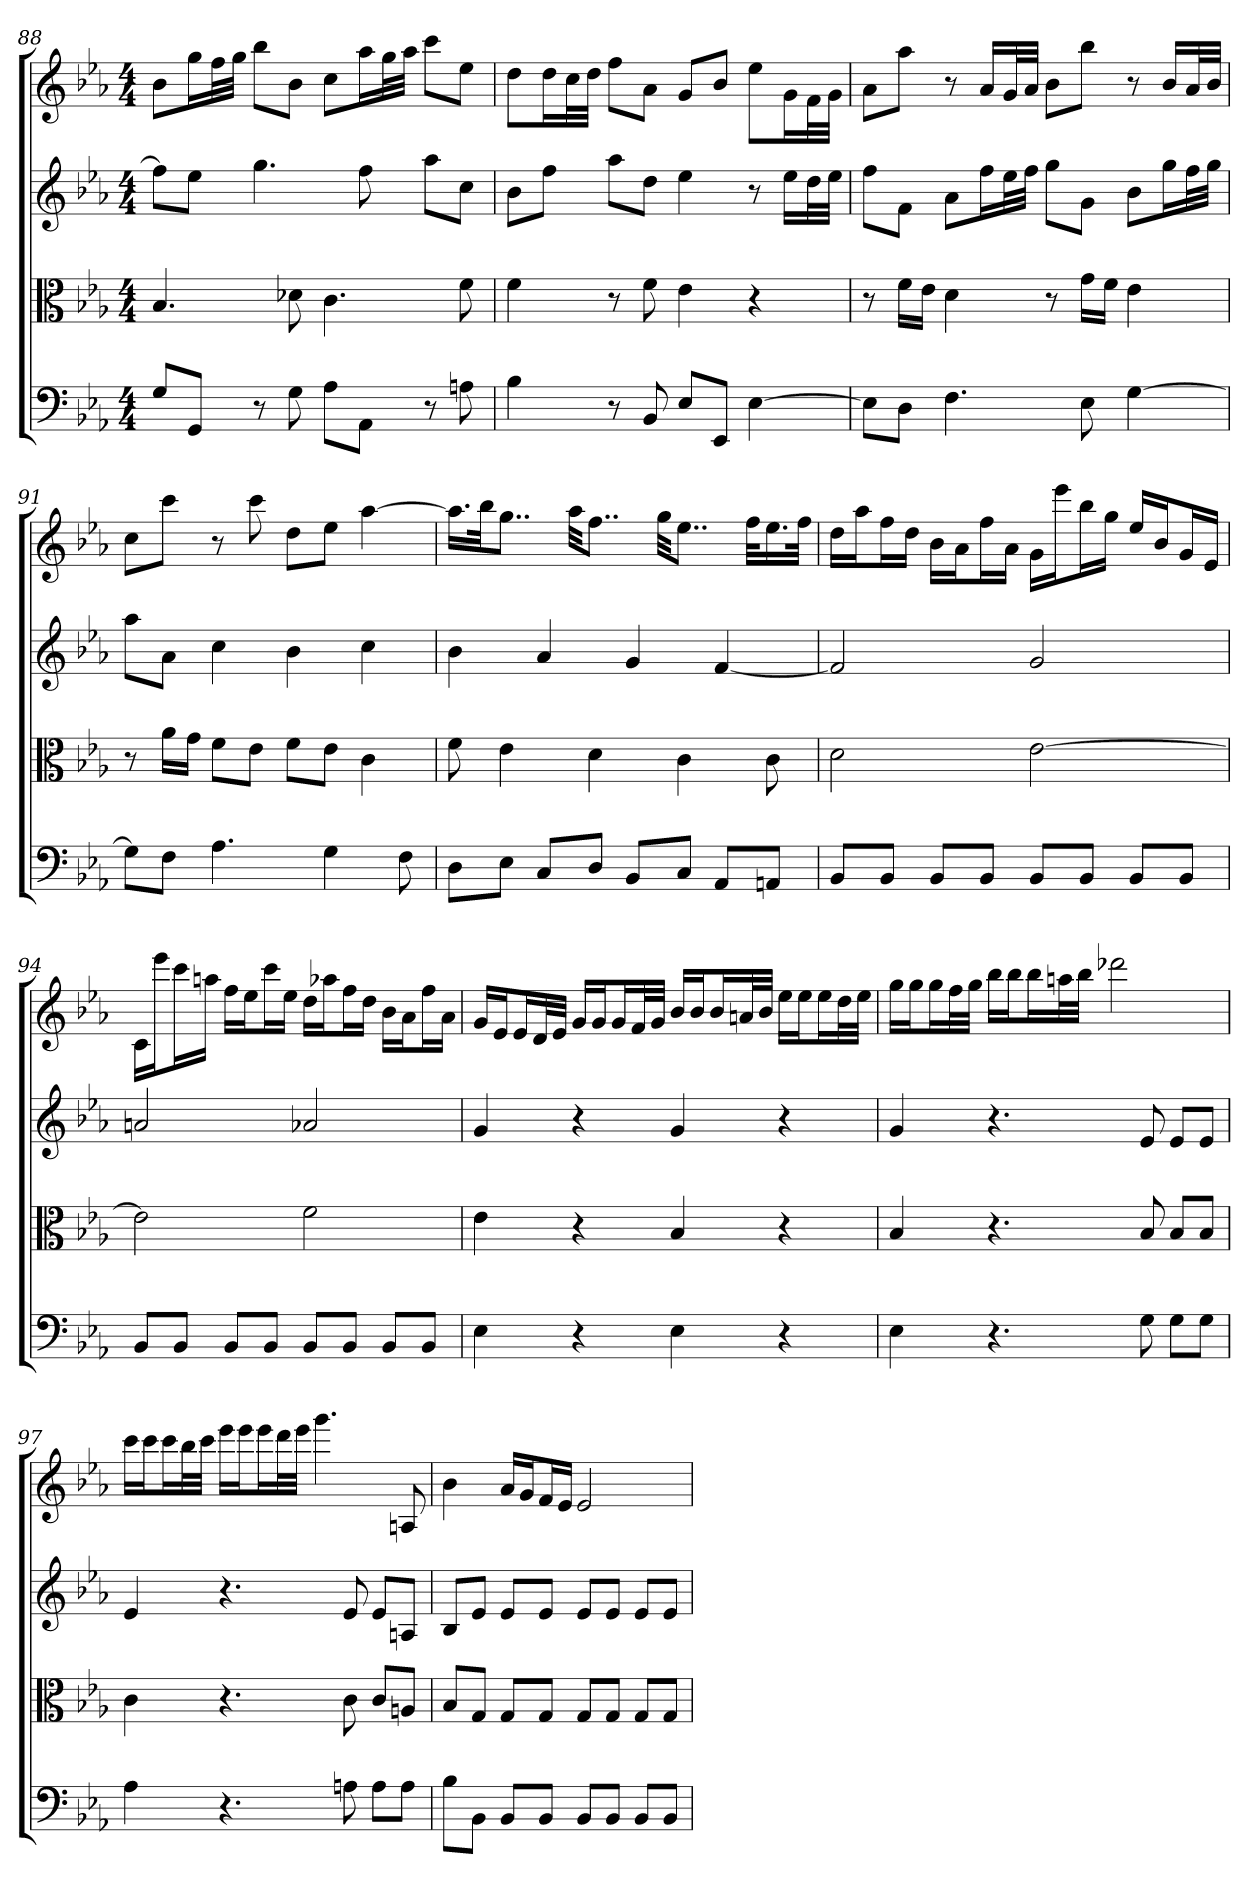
**kern	**kern	**kern	**kern
*part4	*part3	*part2	*part1
*staff4	*staff3	*staff2	*staff1
*clefF4	*clefC3	*	*
*k[b-e-a-]	*k[b-e-a-]	*k[b-e-a-]	*k[b-e-a-]
*E-:	*E-:	*E-:	*E-:
*M4/4	*M4/4	*M4/4	*M4/4
=88	=88	=88	=88
8G/L	4.B-	8ffL]	8b-L
8GG/J	.	8ee-J	16ggL
.	.	.	32ffL
.	.	.	32ggJJJ
8r	.	4.gg	8bb-L
8G	8d-X	.	8b-J
8A-\L	4.c	.	8ccL
8AA-\J	.	8ff	16aa-L
.	.	.	32ggL
.	.	.	32aa-JJJ
8r	.	8aa-L	8cccL
8An	8f	8ccJ	8ee-J
=89	=89	=89	=89
4B-	4f	8b-L	8ddL
.	.	8ffJ	16ddL
.	.	.	32ccL
.	.	.	32ddJJJ
8r	8r	8aa-L	8ffL
8BB-	8f	8ddJ	8a-J
8E-/L	4e-	4ee-	8gL
8EE-/J	.	.	8b-J
[4E-	4r	8r	8ee-L
.	.	16ee-LL	16gL
.	.	32ddL	32fL
.	.	32ee-JJJ	32gJJJ
=90	=90	=90	=90
8E-\L]	8r	8ffL	8a-L
8D\J	16f\LL	8fJ	8aa-J
.	16e-\JJ	.	.
4.F	4d	8a-L	8r
.	.	16ffL	16a-LL
.	.	32ee-L	32gL
.	.	32ffJJJ	32a-JJJ
.	8r	8ggL	8b-L
8E-	16g\LL	8gJ	8bb-J
.	16f\JJ	.	.
[4G	4e-	8b-L	8r
.	.	16ggL	16b-LL
.	.	32ffL	32a-L
.	.	32ggJJJ	32b-JJJ
=91	=91	=91	=91
8G\L]	8r	8aa-L	8ccL
8F\J	16a-\LL	8a-J	8cccJ
.	16g\JJ	.	.
4.A-	8f\L	4cc	8r
.	8e-\J	.	8ccc
.	8f\L	4b-	8ddL
4G	8e-\J	.	8ee-J
.	4c	4cc	[4aa-
8F	.	.	.
=92	=92	=92	=92
8D\L	8f	4b-	16.aa-LL]
.	.	.	32bb-Jk
8E-\J	4e-	.	8..ggJ
8C/L	.	4a-	.
.	.	.	32aa-KKL
8D/J	4d	.	8..ffJ
8BB-/L	.	4g	.
.	.	.	32ggKKL
8C/J	4c	.	8..ee-J
8AA-/L	.	[4f	.
.	.	.	32ffKLL
8AAn/J	8c	.	16.ee-
.	.	.	32ffJJk
=93	=93	=93	=93
8BB-/L	2d	2f]	16ddLL
.	.	.	16aa-J
8BB-/J	.	.	16ffL
.	.	.	16ddJJ
8BB-/L	.	.	16b-LL
.	.	.	16a-J
8BB-/J	.	.	16ffL
.	.	.	16a-JJ
8BB-/L	[2e-	2g	16gLL
.	.	.	16eee-J
8BB-/J	.	.	16bb-L
.	.	.	16ggJJ
8BB-/L	.	.	16ee-LL
.	.	.	16b-J
8BB-/J	.	.	16gL
.	.	.	16e-JJ
=94	=94	=94	=94
8BB-/L	2e-]	2an	16cLL
.	.	.	16eee-J
8BB-/J	.	.	16cccL
.	.	.	16aanJJ
8BB-/L	.	.	16ffLL
.	.	.	16ee-J
8BB-/J	.	.	16cccL
.	.	.	16ee-JJ
8BB-/L	2f	2a-X	16ddLL
.	.	.	16aa-XJ
8BB-/J	.	.	16ffL
.	.	.	16ddJJ
8BB-/L	.	.	16b-LL
.	.	.	16a-J
8BB-/J	.	.	16ffL
.	.	.	16a-JJ
=95	=95	=95	=95
4E-	4e-	4g	16gLL
.	.	.	16e-J
.	.	.	16e-L
.	.	.	32dL
.	.	.	32e-JJJ
4r	4r	4r	16gLL
.	.	.	16gJ
.	.	.	16gL
.	.	.	32fL
.	.	.	32gJJJ
4E-	4B-	4g	16b-LL
.	.	.	16b-J
.	.	.	16b-L
.	.	.	32anL
.	.	.	32b-JJJ
4r	4r	4r	16ee-LL
.	.	.	16ee-J
.	.	.	16ee-L
.	.	.	32ddL
.	.	.	32ee-JJJ
=96	=96	=96	=96
4E-	4B-	4g	16ggLL
.	.	.	16ggJ
.	.	.	16ggL
.	.	.	32ffL
.	.	.	32ggJJJ
4.r	4.r	4.r	16bb-LL
.	.	.	16bb-J
.	.	.	16bb-L
.	.	.	32aanL
.	.	.	32bb-JJJ
.	.	.	2ddd-X
8G	8B-	8e-	.
8G\L	8B-/L	8e-L	.
8G\J	8B-/J	8e-J	.
=97	=97	=97	=97
4A-	4c	4e-	16cccLL
.	.	.	16cccJ
.	.	.	16cccL
.	.	.	32bb-L
.	.	.	32cccJJJ
4.r	4.r	4.r	16eee-LL
.	.	.	16eee-J
.	.	.	16eee-L
.	.	.	32dddL
.	.	.	32eee-JJJ
.	.	.	4.ggg
8An	8c	8e-	.
8A\L	8c/L	8e-L	.
8A\J	8An/J	8AnJ	8An
=98	=98	=98	=98
8B-\L	8B-/L	8B-L	4b-
8BB-\J	8G/J	8e-J	.
8BB-/L	8G/L	8e-L	16a-LL
.	.	.	16gJ
8BB-/J	8G/J	8e-J	16fL
.	.	.	16e-JJ
8BB-/L	8G/L	8e-L	2e-
8BB-/J	8G/J	8e-J	.
8BB-/L	8G/L	8e-L	.
8BB-/J	8G/J	8e-J	.
=	=	=	=
*-	*-	*-	*-
